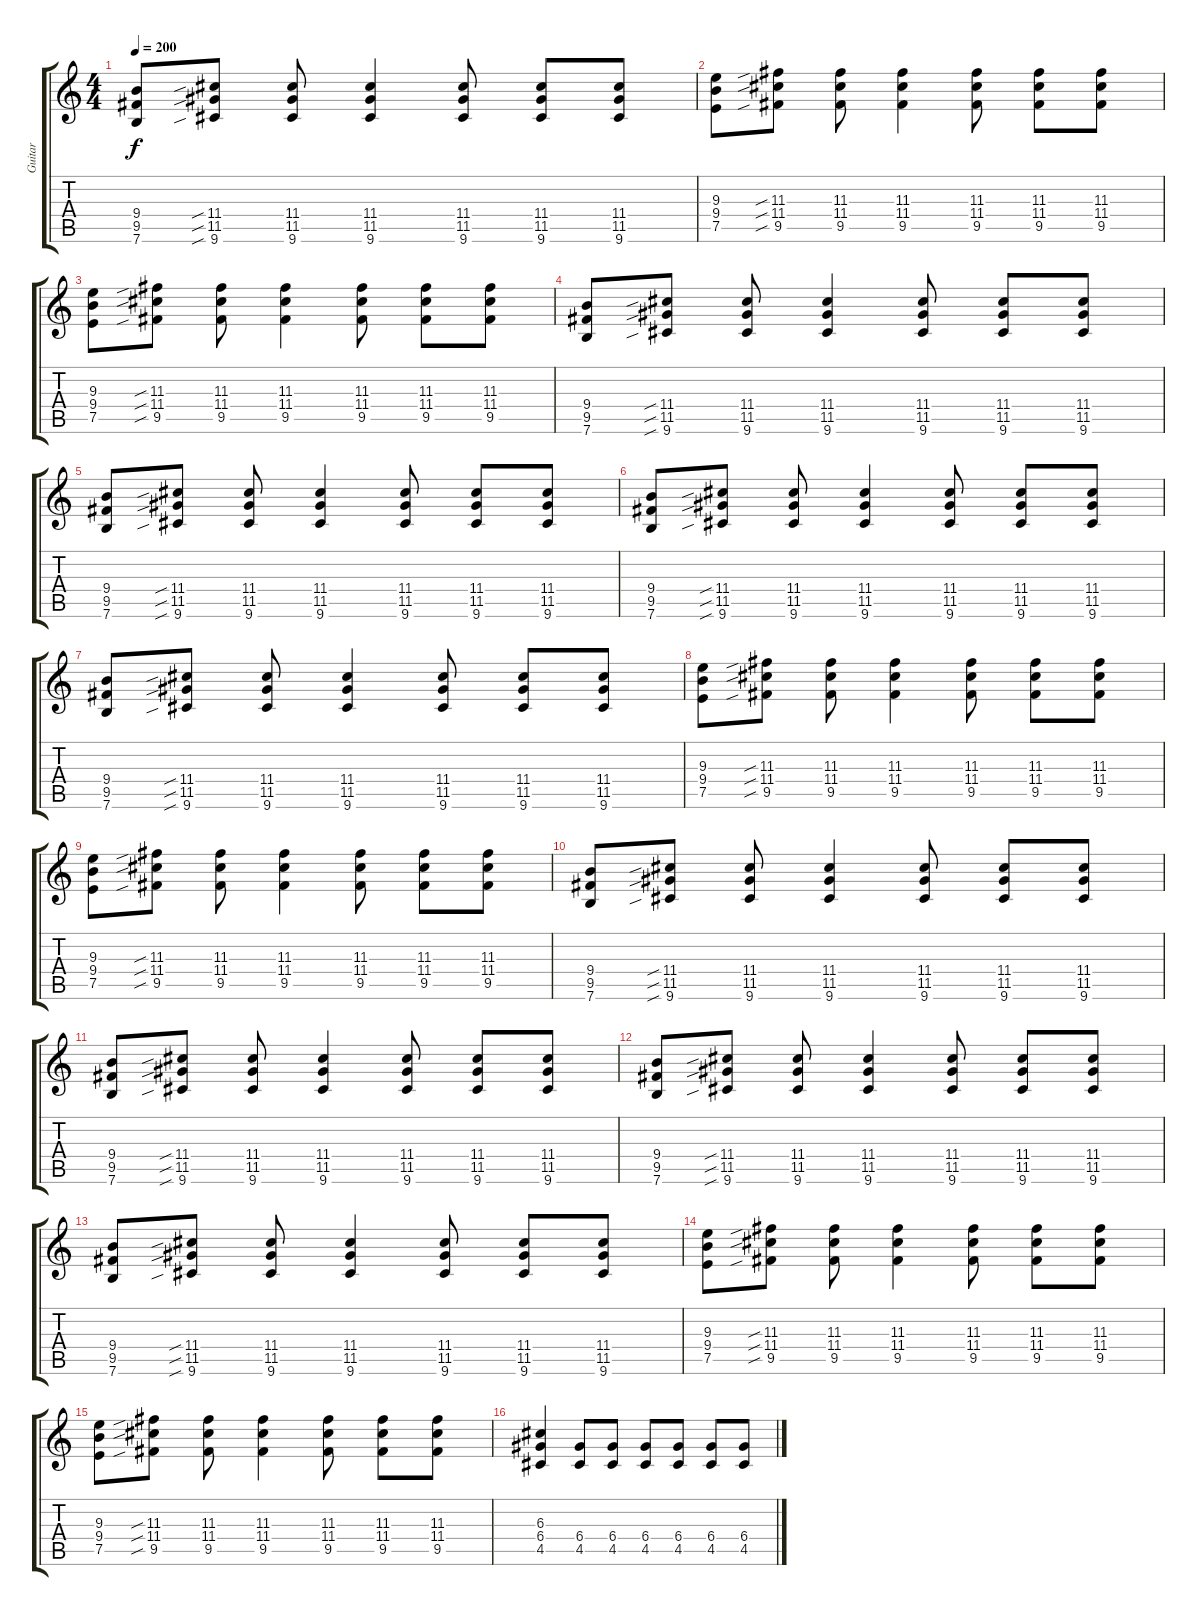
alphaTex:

\track ("Guitar" "Guitar") {instrument distortionguitar}
\staff {score tabs}
\tuning (E4 B3 G3 D3 A2 E2) {hide}
\ts (4 4)
\tempo 200
\clef g2
\ks c
(9.4 9.5 7.6).8{dy f} (11.4{sib} 11.5{sib} 9.6{sib}).8 (11.4 11.5 9.6).8 (11.4 11.5 9.6).4 (11.4 11.5 9.6).8 (11.4 11.5 9.6).8 (11.4 11.5 9.6).8 |
(9.3 9.4 7.5).8 (11.3{sib} 11.4{sib} 9.5{sib}).8 (11.3 11.4 9.5).8 (11.3 11.4 9.5).4 (11.3 11.4 9.5).8 (11.3 11.4 9.5).8 (11.3 11.4 9.5).8 |
(9.3 9.4 7.5).8 (11.3{sib} 11.4{sib} 9.5{sib}).8 (11.3 11.4 9.5).8 (11.3 11.4 9.5).4 (11.3 11.4 9.5).8 (11.3 11.4 9.5).8 (11.3 11.4 9.5).8 |
(9.4 9.5 7.6).8 (11.4{sib} 11.5{sib} 9.6{sib}).8 (11.4 11.5 9.6).8 (11.4 11.5 9.6).4 (11.4 11.5 9.6).8 (11.4 11.5 9.6).8 (11.4 11.5 9.6).8 |
(9.4 9.5 7.6).8 (11.4{sib} 11.5{sib} 9.6{sib}).8 (11.4 11.5 9.6).8 (11.4 11.5 9.6).4 (11.4 11.5 9.6).8 (11.4 11.5 9.6).8 (11.4 11.5 9.6).8 |
(9.4 9.5 7.6).8 (11.4{sib} 11.5{sib} 9.6{sib}).8 (11.4 11.5 9.6).8 (11.4 11.5 9.6).4 (11.4 11.5 9.6).8 (11.4 11.5 9.6).8 (11.4 11.5 9.6).8 |
(9.4 9.5 7.6).8 (11.4{sib} 11.5{sib} 9.6{sib}).8 (11.4 11.5 9.6).8 (11.4 11.5 9.6).4 (11.4 11.5 9.6).8 (11.4 11.5 9.6).8 (11.4 11.5 9.6).8 |
(9.3 9.4 7.5).8 (11.3{sib} 11.4{sib} 9.5{sib}).8 (11.3 11.4 9.5).8 (11.3 11.4 9.5).4 (11.3 11.4 9.5).8 (11.3 11.4 9.5).8 (11.3 11.4 9.5).8 |
(9.3 9.4 7.5).8 (11.3{sib} 11.4{sib} 9.5{sib}).8 (11.3 11.4 9.5).8 (11.3 11.4 9.5).4 (11.3 11.4 9.5).8 (11.3 11.4 9.5).8 (11.3 11.4 9.5).8 |
(9.4 9.5 7.6).8 (11.4{sib} 11.5{sib} 9.6{sib}).8 (11.4 11.5 9.6).8 (11.4 11.5 9.6).4 (11.4 11.5 9.6).8 (11.4 11.5 9.6).8 (11.4 11.5 9.6).8 |
(9.4 9.5 7.6).8 (11.4{sib} 11.5{sib} 9.6{sib}).8 (11.4 11.5 9.6).8 (11.4 11.5 9.6).4 (11.4 11.5 9.6).8 (11.4 11.5 9.6).8 (11.4 11.5 9.6).8 |
(9.4 9.5 7.6).8 (11.4{sib} 11.5{sib} 9.6{sib}).8 (11.4 11.5 9.6).8 (11.4 11.5 9.6).4 (11.4 11.5 9.6).8 (11.4 11.5 9.6).8 (11.4 11.5 9.6).8 |
(9.4 9.5 7.6).8 (11.4{sib} 11.5{sib} 9.6{sib}).8 (11.4 11.5 9.6).8 (11.4 11.5 9.6).4 (11.4 11.5 9.6).8 (11.4 11.5 9.6).8 (11.4 11.5 9.6).8 |
(9.3 9.4 7.5).8 (11.3{sib} 11.4{sib} 9.5{sib}).8 (11.3 11.4 9.5).8 (11.3 11.4 9.5).4 (11.3 11.4 9.5).8 (11.3 11.4 9.5).8 (11.3 11.4 9.5).8 |
(9.3 9.4 7.5).8 (11.3{sib} 11.4{sib} 9.5{sib}).8 (11.3 11.4 9.5).8 (11.3 11.4 9.5).4 (11.3 11.4 9.5).8 (11.3 11.4 9.5).8 (11.3 11.4 9.5).8 |
(6.3 6.4 4.5).4 (6.4 4.5).8 (6.4 4.5).8 (6.4 4.5).8 (6.4 4.5).8 (6.4 4.5).8 (6.4 4.5).8
